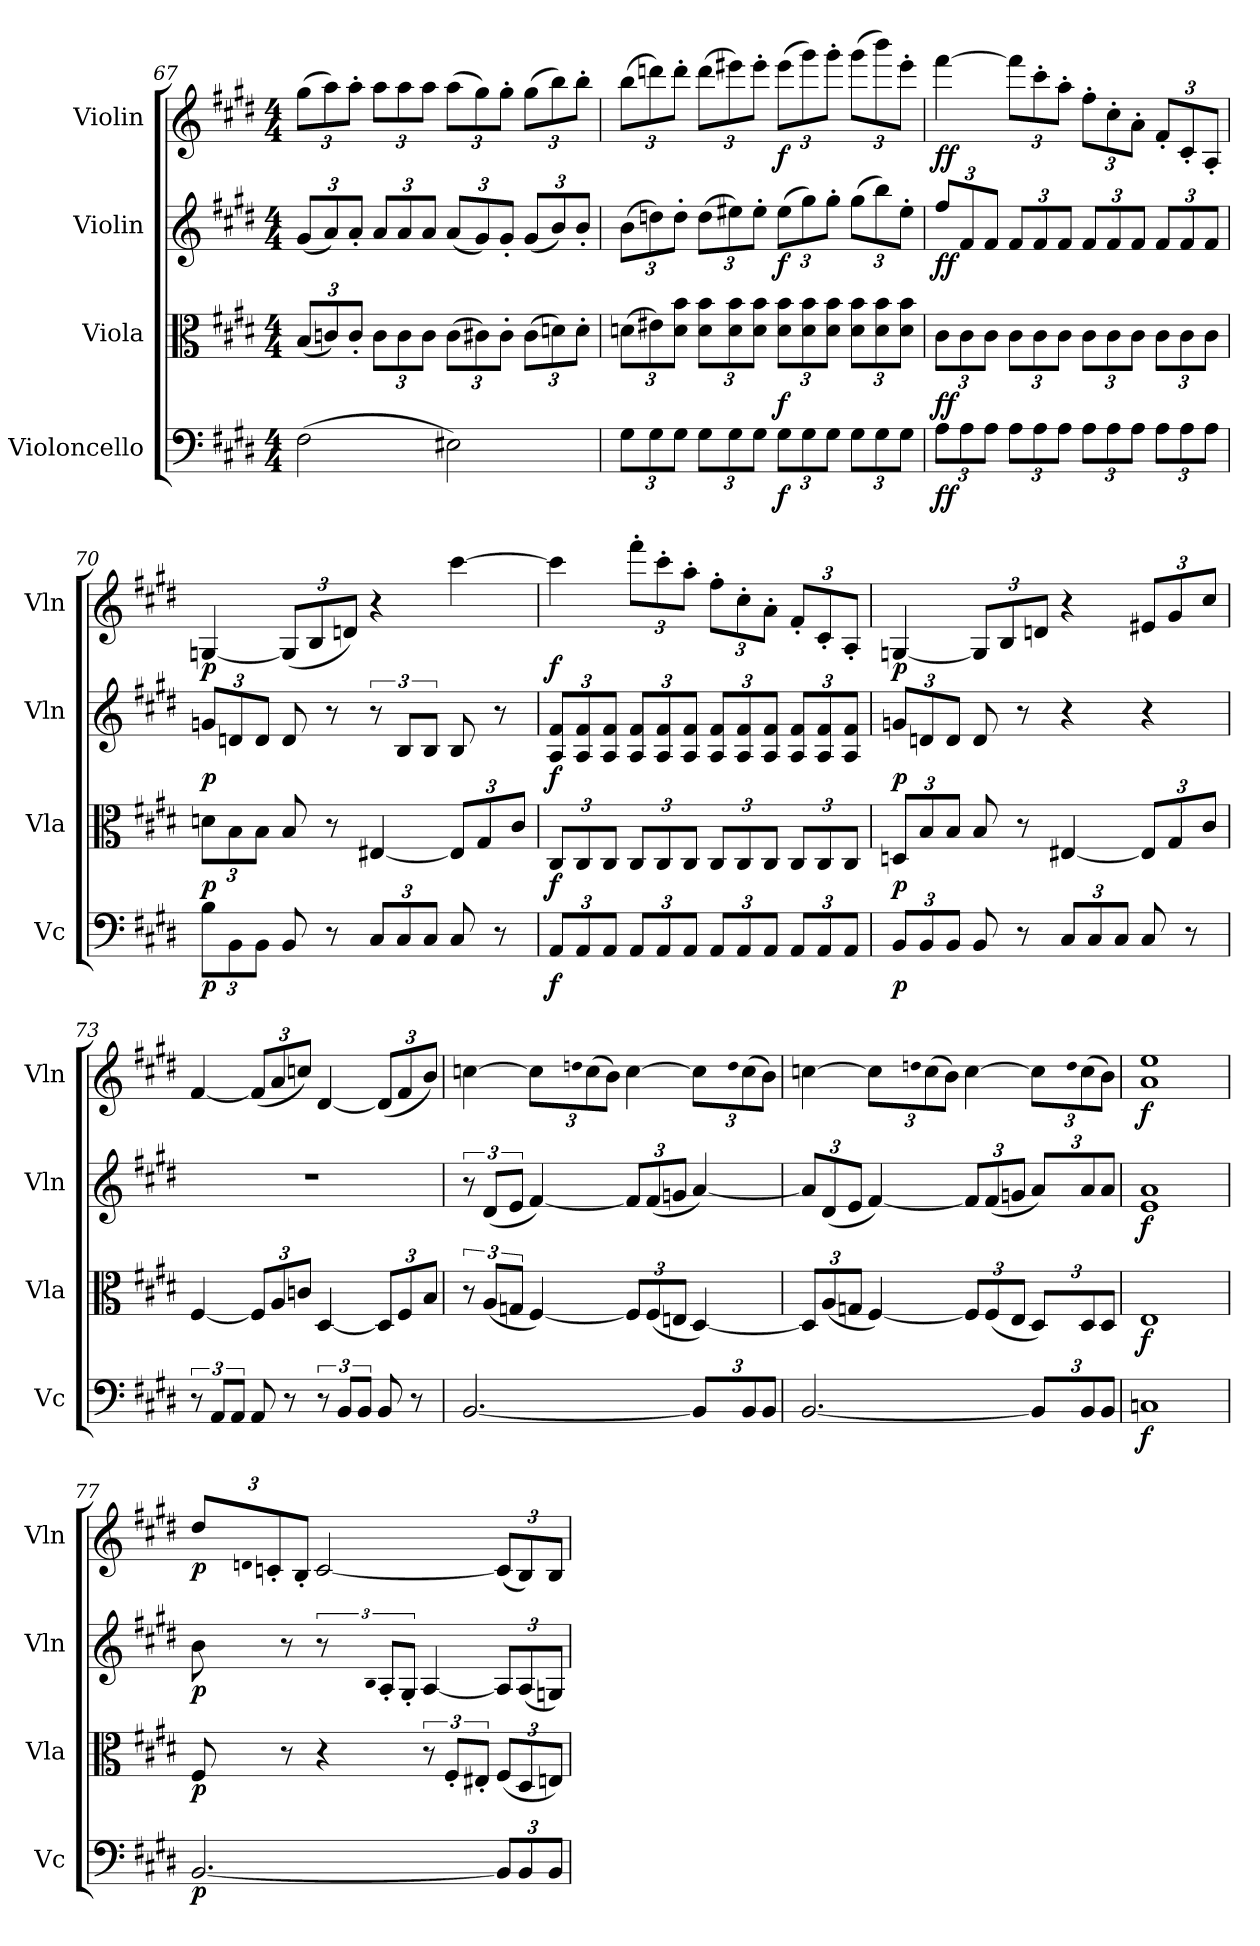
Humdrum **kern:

**kern	**dynam	**kern	**dynam	**kern	**dynam	**kern	**dynam
*part4	*part4	*part3	*part3	*part2	*part2	*part1	*part1
*staff4	*staff4	*staff3	*staff3	*staff2	*staff2	*staff1	*staff1
*I"Violoncello	*	*I"Viola	*	*I"Violin	*	*I"Violin	*
*I'Vc	*	*I'Vla	*	*I'Vln	*	*I'Vln	*
*clefF4	*	*clefC3	*	*clefG2	*	*clefG2	*
*k[f#c#g#d#]	*	*k[f#c#g#d#]	*	*k[f#c#g#d#]	*	*k[f#c#g#d#]	*
*E:	*	*E:	*	*E:	*	*E:	*
*M4/4	*	*M4/4	*	*M4/4	*	*M4/4	*
=67	=67	=67	=67	=67	=67	=67	=67
(2F#\	.	(12B/L	.	(12g#/L	.	(12gg#\L	.
.	.	12cn/)	.	12a/)	.	12aa\)	.
.	.	12c'/J	.	12a'/J	.	12aa'\J	.
.	.	12c\L	.	12a/L	.	12aa\L	.
.	.	12c\	.	12a/	.	12aa\	.
.	.	12c\J	.	12a/J	.	12aa\J	.
2E#X\)	.	(12c\L	.	(12a/L	.	(12aa\L	.
.	.	12c#X\)	.	12g#/)	.	12gg#\)	.
.	.	12c#'\J	.	12g#'/J	.	12gg#'\J	.
.	.	(12c#\L	.	(12g#/L	.	(12gg#\L	.
.	.	12dn\)	.	12b/)	.	12bb\)	.
.	.	12d'\J	.	12b'/J	.	12bb'\J	.
=68	=68	=68	=68	=68	=68	=68	=68
12G#\L	.	(12dn\L	.	(12b\L	.	(12bb\L	.
12G#\	.	12e#X\)	.	12ddn\)	.	12dddn\)	.
12G#\J	.	12d\ 12b\J	.	12dd'\J	.	12ddd'\J	.
12G#\L	.	12d\ 12b\L	.	(12dd\L	.	(12ddd\L	.
12G#\	.	12d\ 12b\	.	12ee#X\)	.	12eee#X\)	.
12G#\J	.	12d\ 12b\J	.	12ee#'\J	.	12eee#'\J	.
12G#\L	f	12d\ 12b\L	f	(12ee#\L	f	(12eee#\L	f
12G#\	.	12d\ 12b\	.	12gg#\)	.	12ggg#\)	.
12G#\J	.	12d\ 12b\J	.	12gg#'\J	.	12ggg#'\J	.
12G#\L	.	12d\ 12b\L	.	(12gg#\L	.	(12ggg#\L	.
12G#\	.	12d\ 12b\	.	12bb\)	.	12bbb\)	.
12G#\J	.	12d\ 12b\J	.	12ee#'\J	.	12eee#'\J	.
=69	=69	=69	=69	=69	=69	=69	=69
12A\L	ff	12c#\L	ff	12ff#/L	ff	[4fff#\	ff
12A\	.	12c#\	.	12f#/	.	.	.
12A\J	.	12c#\J	.	12f#/J	.	.	.
12A\L	.	12c#\L	.	12f#/L	.	12fff#\L]	.
12A\	.	12c#\	.	12f#/	.	12ccc#'\	.
12A\J	.	12c#\J	.	12f#/J	.	12aa'\J	.
12A\L	.	12c#\L	.	12f#/L	.	12ff#'\L	.
12A\	.	12c#\	.	12f#/	.	12cc#'\	.
12A\J	.	12c#\J	.	12f#/J	.	12a'\J	.
12A\L	.	12c#\L	.	12f#/L	.	12f#'/L	.
12A\	.	12c#\	.	12f#/	.	12c#'/	.
12A\J	.	12c#\J	.	12f#/J	.	12A'/J	.
=70	=70	=70	=70	=70	=70	=70	=70
12B\L	p	12dn\L	p	12gn/L	p	[4Gn/	p
12BB\	.	12B\	.	12dn/	.	.	.
12BB\J	.	12B\J	.	12d/J	.	.	.
8BB/	.	8B/	.	8d/	.	(12G/L]	.
.	.	.	.	.	.	12B/	.
8r	.	8r	.	8r	.	.	.
.	.	.	.	.	.	12dn/J)	.
12C#/L	.	[4E#X/	.	12r	.	4r	.
12C#/	.	.	.	12B/L	.	.	.
12C#/J	.	.	.	12B/J	.	.	.
8C#/	.	12E#/L]	.	8B/	.	[4ccc#\	.
.	.	12G#/	.	.	.	.	.
8r	.	.	.	8r	.	.	.
.	.	12c#/J	.	.	.	.	.
=71	=71	=71	=71	=71	=71	=71	=71
12AA/L	f	12C#/L	f	12A/ 12f#/L	f	4ccc#\]	f
12AA/	.	12C#/	.	12A/ 12f#/	.	.	.
12AA/J	.	12C#/J	.	12A/ 12f#/J	.	.	.
12AA/L	.	12C#/L	.	12A/ 12f#/L	.	12fff#'\L	.
12AA/	.	12C#/	.	12A/ 12f#/	.	12ccc#'\	.
12AA/J	.	12C#/J	.	12A/ 12f#/J	.	12aa'\J	.
12AA/L	.	12C#/L	.	12A/ 12f#/L	.	12ff#'\L	.
12AA/	.	12C#/	.	12A/ 12f#/	.	12cc#'\	.
12AA/J	.	12C#/J	.	12A/ 12f#/J	.	12a'\J	.
12AA/L	.	12C#/L	.	12A/ 12f#/L	.	12f#'/L	.
12AA/	.	12C#/	.	12A/ 12f#/	.	12c#'/	.
12AA/J	.	12C#/J	.	12A/ 12f#/J	.	12A'/J	.
=72	=72	=72	=72	=72	=72	=72	=72
12BB/L	p	12Dn/L	p	12gn/L	p	[4Gn/	p
12BB/	.	12B/	.	12dn/	.	.	.
12BB/J	.	12B/J	.	12d/J	.	.	.
8BB/	.	8B/	.	8d/	.	12G/L]	.
.	.	.	.	.	.	12B/	.
8r	.	8r	.	8r	.	.	.
.	.	.	.	.	.	12dn/J	.
12C#/L	.	[4E#X/	.	4r	.	4r	.
12C#/	.	.	.	.	.	.	.
12C#/J	.	.	.	.	.	.	.
8C#/	.	12E#/L]	.	4r	.	12e#X/L	.
.	.	12G#/	.	.	.	12g#/	.
8r	.	.	.	.	.	.	.
.	.	12c#/J	.	.	.	12cc#/J	.
=73	=73	=73	=73	=73	=73	=73	=73
12r	.	[4F#/	.	1r	.	[4f#/	.
12AA/L	.	.	.	.	.	.	.
12AA/J	.	.	.	.	.	.	.
8AA/	.	12F#/L]	.	.	.	(12f#/L]	.
.	.	12A/	.	.	.	12a/	.
8r	.	.	.	.	.	.	.
.	.	12cn/J	.	.	.	12ccn/J)	.
12r	.	[4D#/	.	.	.	[4d#/	.
12BB/L	.	.	.	.	.	.	.
12BB/J	.	.	.	.	.	.	.
8BB/	.	12D#/L]	.	.	.	(12d#/L]	.
.	.	12F#/	.	.	.	12f#/	.
8r	.	.	.	.	.	.	.
.	.	12B/J	.	.	.	12b/J)	.
=74	=74	=74	=74	=74	=74	=74	=74
[2.BB/	.	12r	.	12r	.	[4ccn\	.
.	.	(12A/L	.	(12d#/L	.	.	.
.	.	12Gn/J	.	12e/J	.	.	.
.	.	[4F#/)	.	[4f#/)	.	12cc\L]	.
.	.	.	.	.	.	qddn	.
.	.	.	.	.	.	(12cc\	.
.	.	.	.	.	.	12b\J)	.
.	.	12F#/L]	.	12f#/L]	.	[4cc\	.
.	.	(12F#/	.	(12f#/	.	.	.
.	.	12En/J	.	12gn/J	.	.	.
12BB/L]	.	[4D#/)	.	[4a/)	.	12cc\L]	.
.	.	.	.	.	.	qdd	.
12BB/	.	.	.	.	.	(12cc\	.
12BB/J	.	.	.	.	.	12b\J)	.
=75	=75	=75	=75	=75	=75	=75	=75
[2.BB/	.	12D#/L]	.	12a/L]	.	[4ccn\	.
.	.	(12A/	.	(12d#/	.	.	.
.	.	12Gn/J	.	12e/J	.	.	.
.	.	[4F#/)	.	[4f#/)	.	12cc\L]	.
.	.	.	.	.	.	qddn	.
.	.	.	.	.	.	(12cc\	.
.	.	.	.	.	.	12b\J)	.
.	.	12F#/L]	.	12f#/L]	.	[4cc\	.
.	.	(12F#/	.	(12f#/	.	.	.
.	.	12E/J	.	12gn/J	.	.	.
12BB/L]	.	12D#/L)	.	12a/L)	.	12cc\L]	.
.	.	.	.	.	.	qdd	.
12BB/	.	12D#/	.	12a/	.	(12cc\	.
12BB/J	.	12D#/J	.	12a/J	.	12b\J)	.
=76	=76	=76	=76	=76	=76	=76	=76
1Cn	f	1E	f	1e 1a	f	1a 1ee	f
=77	=77	=77	=77	=77	=77	=77	=77
[2.BB/	p	8F#/	p	8b\	p	12dd#/L	p
.	.	.	.	.	.	qdn	.
.	.	.	.	.	.	12cn'/	.
.	.	8r	.	8r	.	.	.
.	.	.	.	.	.	12B'/J	.
.	.	4r	.	12r	.	[2c/	.
.	.	.	.	qB	.	.	.
.	.	.	.	12A'/L	.	.	.
.	.	.	.	12G#'/J	.	.	.
.	.	12r	.	[4A/	.	.	.
.	.	12F#'/L	.	.	.	.	.
.	.	12E#X'/J	.	.	.	.	.
12BB/L]	.	(12F#/L	.	12A/L]	.	(12c/L]	.
12BB/	.	12D#/	.	(12A/	.	12B/)	.
12BB/J	.	12En/J)	.	12Gn/J)	.	12B/J	.
=	=	=	=	=	=	=	=
*-	*-	*-	*-	*-	*-	*-	*-
